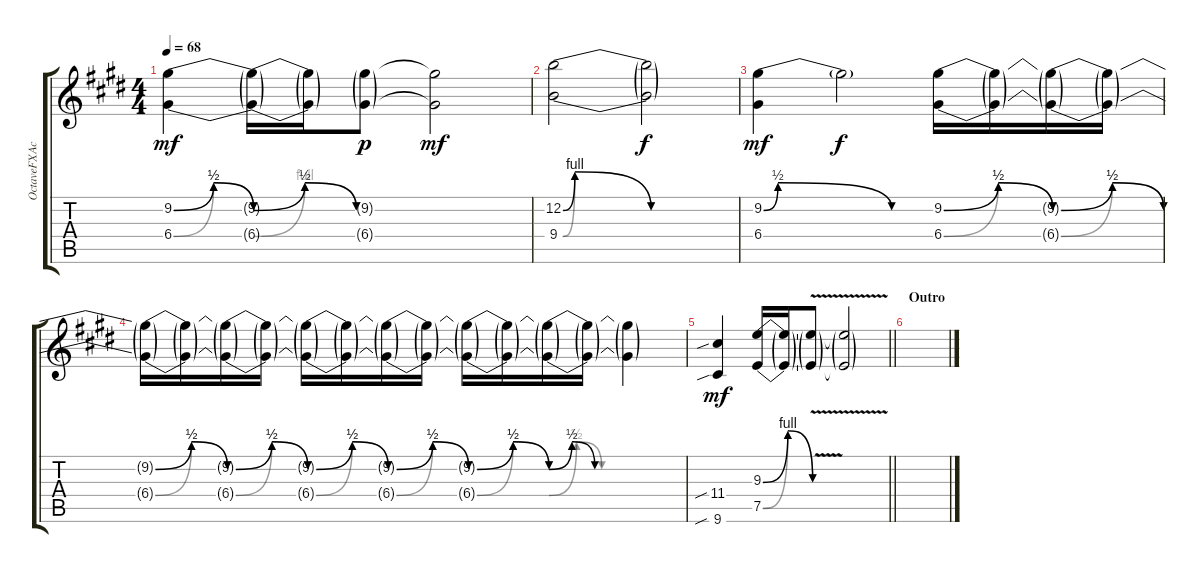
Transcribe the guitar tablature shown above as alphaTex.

\track ("OctaveFXAcoustic" "OctaveFXAc") {instrument acousticguitarsteel}
\staff {score tabs}
\tuning (E4 B3 G3 D3 A2 E2) {hide}
\ts (4 4)
\tempo 68
\clef g2
\ks e
(9.2{be (bendrelease 0 0 15 2 45 2 60 0)} 6.4{be (bendrelease 0 0 15 2 45 2 60 0)}).4{dy mf} (9.2{be (bendrelease 0 0 30 2 30 2 60 0) t} 6.4{be (bendrelease 0 0 30 4 30 4 60 0) t}).16 (9.2{t} 6.4{t}).16 (9.2{g} 6.4{g}).8{dy p} (9.2{t} 6.4{t}).2{dy mf} |
(12.2{be (custom 0 0 4 4 30 0 60 0)} 9.4{be (custom 0 0 4 4 30 0 60 0)}).2 (12.2{t} 9.4{t}).2{dy f} |
(9.2{be (custom 0 0 5 2 45 0 60 0)} 6.4).4{dy mf} 9.2{t}.2{dy f} (9.2{be (bendrelease 0 0 30 2 30 2 60 0)} 6.4{be (bendrelease 0 0 30 2 30 2 60 0)}).16 (9.2{t} 6.4{t}).16 (9.2{be (bendrelease 0 0 30 2 30 2 60 0) t} 6.4{be (bendrelease 0 0 30 2 30 2 60 0) t}).16 (9.2{t} 6.4{t}).16 |
(9.2{be (bendrelease 0 0 30 2 30 2 60 0) t} 6.4{be (bendrelease 0 0 30 2 30 2 60 0) t}).16 (9.2{t} 6.4{t}).16 (9.2{be (bendrelease 0 0 30 2 30 2 60 0) t} 6.4{be (bendrelease 0 0 30 2 30 2 60 0) t}).16 (9.2{t} 6.4{t}).16 (9.2{be (bendrelease 0 0 30 2 30 2 60 0) t} 6.4{be (bendrelease 0 0 30 2 30 2 60 0) t}).16 (9.2{t} 6.4{t}).16 (9.2{be (bendrelease 0 0 30 2 30 2 60 0) t} 6.4{be (bendrelease 0 0 30 2 30 2 60 0) t}).16 (9.2{t} 6.4{t}).16 (9.2{be (bendrelease 0 0 30 2 30 2 60 0) t} 6.4{be (bendrelease 0 0 30 2 30 2 60 0) t}).16 (9.2{t} 6.4{t}).16 (9.2{be (custom 0 0 10 2 20 0 60 0) t} 6.4{be (custom 0 0 12 2 23 0 60 0) t}).16 (9.2{t} 6.4{t}).16 (9.2{t} 6.4{t}).4 |
\barLineRight lightlight
(11.4{sib} 9.6{sib}).4{dy mf} (9.3{be (bendrelease 0 0 30 4 30 4 60 0)} 7.5{be (bendrelease 0 0 30 4 30 4 60 0)}).16 (9.3{t} 7.5{t}).16 (9.3{v t} 7.5{v t}).8 (9.3{t} 7.5{t}).2 |
\section ("" "Outro")
